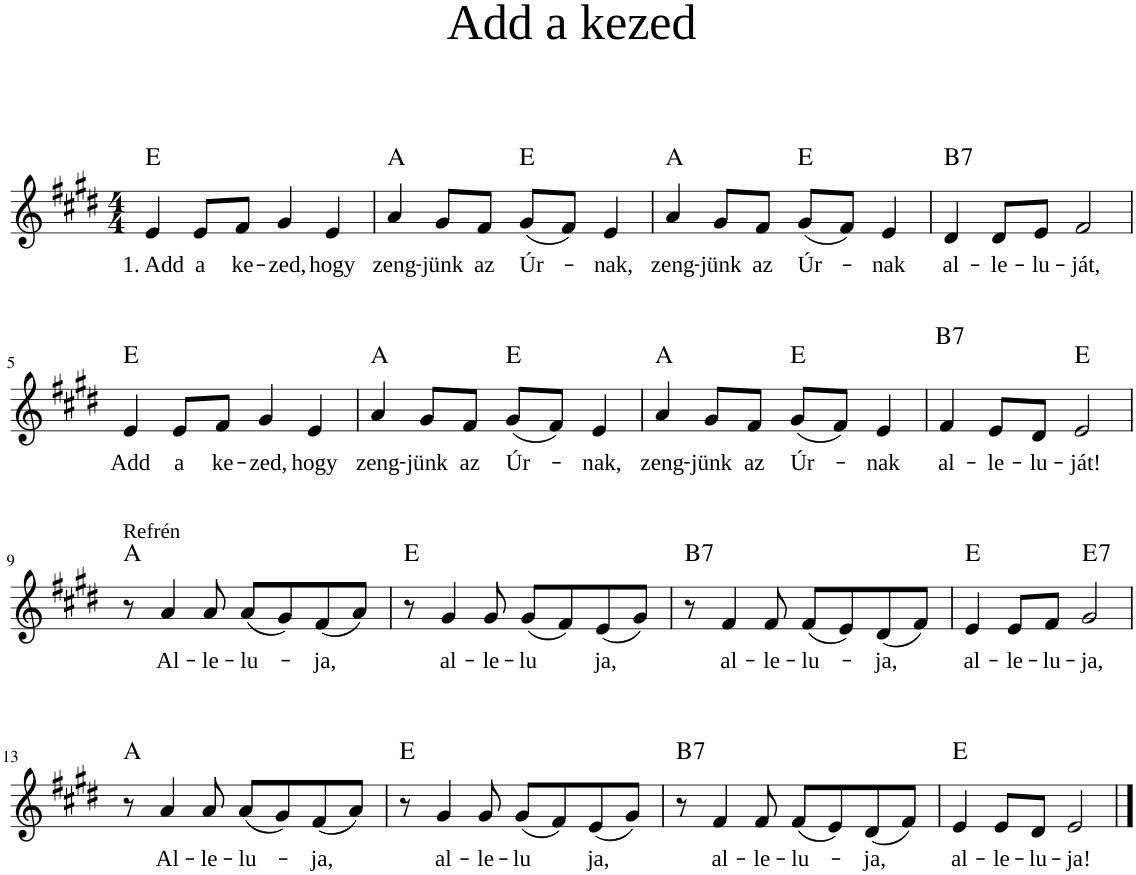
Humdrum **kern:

**kern	**text	**harte
*part1	*part1	*part1
*staff1	*staff1	*
*I"Voice	*	*
*clefG2	*	*
*k[f#c#g#d#]	*	*
*M4/4	*	*
=1	=1	=1
!	!LO:LY:b	!
4e/	1. Add	E:maj
!	!LO:LY:b	!
8e/L	a	.
!	!LO:LY:b	!
8f#/J	ke-	.
!	!LO:LY:b	!
4g#/	-zed,	.
!	!LO:LY:b	!
4e/	hogy	.
=2	=2	=2
!	!LO:LY:b	!
4a/	zeng-	A:maj
!	!LO:LY:b	!
8g#/L	-jünk	.
!	!LO:LY:b	!
8f#/J	az	.
!	!LO:LY:b	!
(8g#/L	Úr-	E:maj
8f#/J)	.	.
!	!LO:LY:b	!
4e/	-nak,	.
=3	=3	=3
!	!LO:LY:b	!
4a/	zeng-	A:maj
!	!LO:LY:b	!
8g#/L	-jünk	.
!	!LO:LY:b	!
8f#/J	az	.
!	!LO:LY:b	!
(8g#/L	Úr-	E:maj
8f#/J)	.	.
!	!LO:LY:b	!
4e/	-nak	.
=4	=4	=4
!	!LO:LY:b	!LO:H:kt=7
4d#/	al-	B:7
!	!LO:LY:b	!
8d#/L	-le-	.
!	!LO:LY:b	!
8e/J	-lu-	.
!	!LO:LY:b	!
2f#/	-ját,	.
!!LO:LB:g=z
=5	=5	=5
!	!LO:LY:b	!
4e/	Add	E:maj
!	!LO:LY:b	!
8e/L	a	.
!	!LO:LY:b	!
8f#/J	ke-	.
!	!LO:LY:b	!
4g#/	-zed,	.
!	!LO:LY:b	!
4e/	hogy	.
=6	=6	=6
!	!LO:LY:b	!
4a/	zeng-	A:maj
!	!LO:LY:b	!
8g#/L	-jünk	.
!	!LO:LY:b	!
8f#/J	az	.
!	!LO:LY:b	!
(8g#/L	Úr-	E:maj
8f#/J)	.	.
!	!LO:LY:b	!
4e/	-nak,	.
=7	=7	=7
!	!LO:LY:b	!
4a/	zeng-	A:maj
!	!LO:LY:b	!
8g#/L	-jünk	.
!	!LO:LY:b	!
8f#/J	az	.
!	!LO:LY:b	!
(8g#/L	Úr-	E:maj
8f#/J)	.	.
!	!LO:LY:b	!
4e/	-nak	.
=8	=8	=8
!	!LO:LY:b	!LO:H:kt=7
4f#/	al-	B:7
!	!LO:LY:b	!
8e/L	-le-	.
!	!LO:LY:b	!
8d#/J	-lu-	.
!	!LO:LY:b	!
2e/	-ját!	E:maj
!!LO:LB:g=z
=9	=9	=9
!LO:TX:a:t=Refrén	!	!
8r	.	A:maj
!	!LO:LY:b	!
4a/	Al-	.
!	!LO:LY:b	!
8a/	-le-	.
!	!LO:LY:b	!
(8a/L	-lu-	.
8g#/)	.	.
!	!LO:LY:b	!
(8f#/	-ja,	.
8a/J)	.	.
=10	=10	=10
8r	.	E:maj
!	!LO:LY:b	!
4g#/	al-	.
!	!LO:LY:b	!
8g#/	-le-	.
!	!LO:LY:b	!
(8g#/L	-lu	.
8f#/)	.	.
!	!LO:LY:b	!
(8e/	ja,	.
8g#/J)	.	.
=11	=11	=11
!	!	!LO:H:kt=7
8r	.	B:7
!	!LO:LY:b	!
4f#/	al-	.
!	!LO:LY:b	!
8f#/	-le-	.
!	!LO:LY:b	!
(8f#/L	-lu-	.
8e/)	.	.
!	!LO:LY:b	!
(8d#/	-ja,	.
8f#/J)	.	.
=12	=12	=12
!	!LO:LY:b	!
4e/	al-	E:maj
!	!LO:LY:b	!
8e/L	-le-	.
!	!LO:LY:b	!
8f#/J	-lu-	.
!	!LO:LY:b	!LO:H:kt=7
2g#/	-ja,	E:7
!!LO:LB:g=z
=13	=13	=13
8r	.	A:maj
!	!LO:LY:b	!
4a/	Al-	.
!	!LO:LY:b	!
8a/	-le-	.
!	!LO:LY:b	!
(8a/L	-lu-	.
8g#/)	.	.
!	!LO:LY:b	!
(8f#/	-ja,	.
8a/J)	.	.
=14	=14	=14
8r	.	E:maj
!	!LO:LY:b	!
4g#/	al-	.
!	!LO:LY:b	!
8g#/	-le-	.
!	!LO:LY:b	!
(8g#/L	-lu	.
8f#/)	.	.
!	!LO:LY:b	!
(8e/	ja,	.
8g#/J)	.	.
=15	=15	=15
!	!	!LO:H:kt=7
8r	.	B:7
!	!LO:LY:b	!
4f#/	al-	.
!	!LO:LY:b	!
8f#/	-le-	.
!	!LO:LY:b	!
(8f#/L	-lu-	.
8e/)	.	.
!	!LO:LY:b	!
(8d#/	-ja,	.
8f#/J)	.	.
=16	=16	=16
!	!LO:LY:b	!
4e/	al-	E:maj
!	!LO:LY:b	!
8e/L	-le-	.
!	!LO:LY:b	!
8d#/J	-lu-	.
!	!LO:LY:b	!
2e/	-ja!	.
==	==	==
*-	*-	*-
